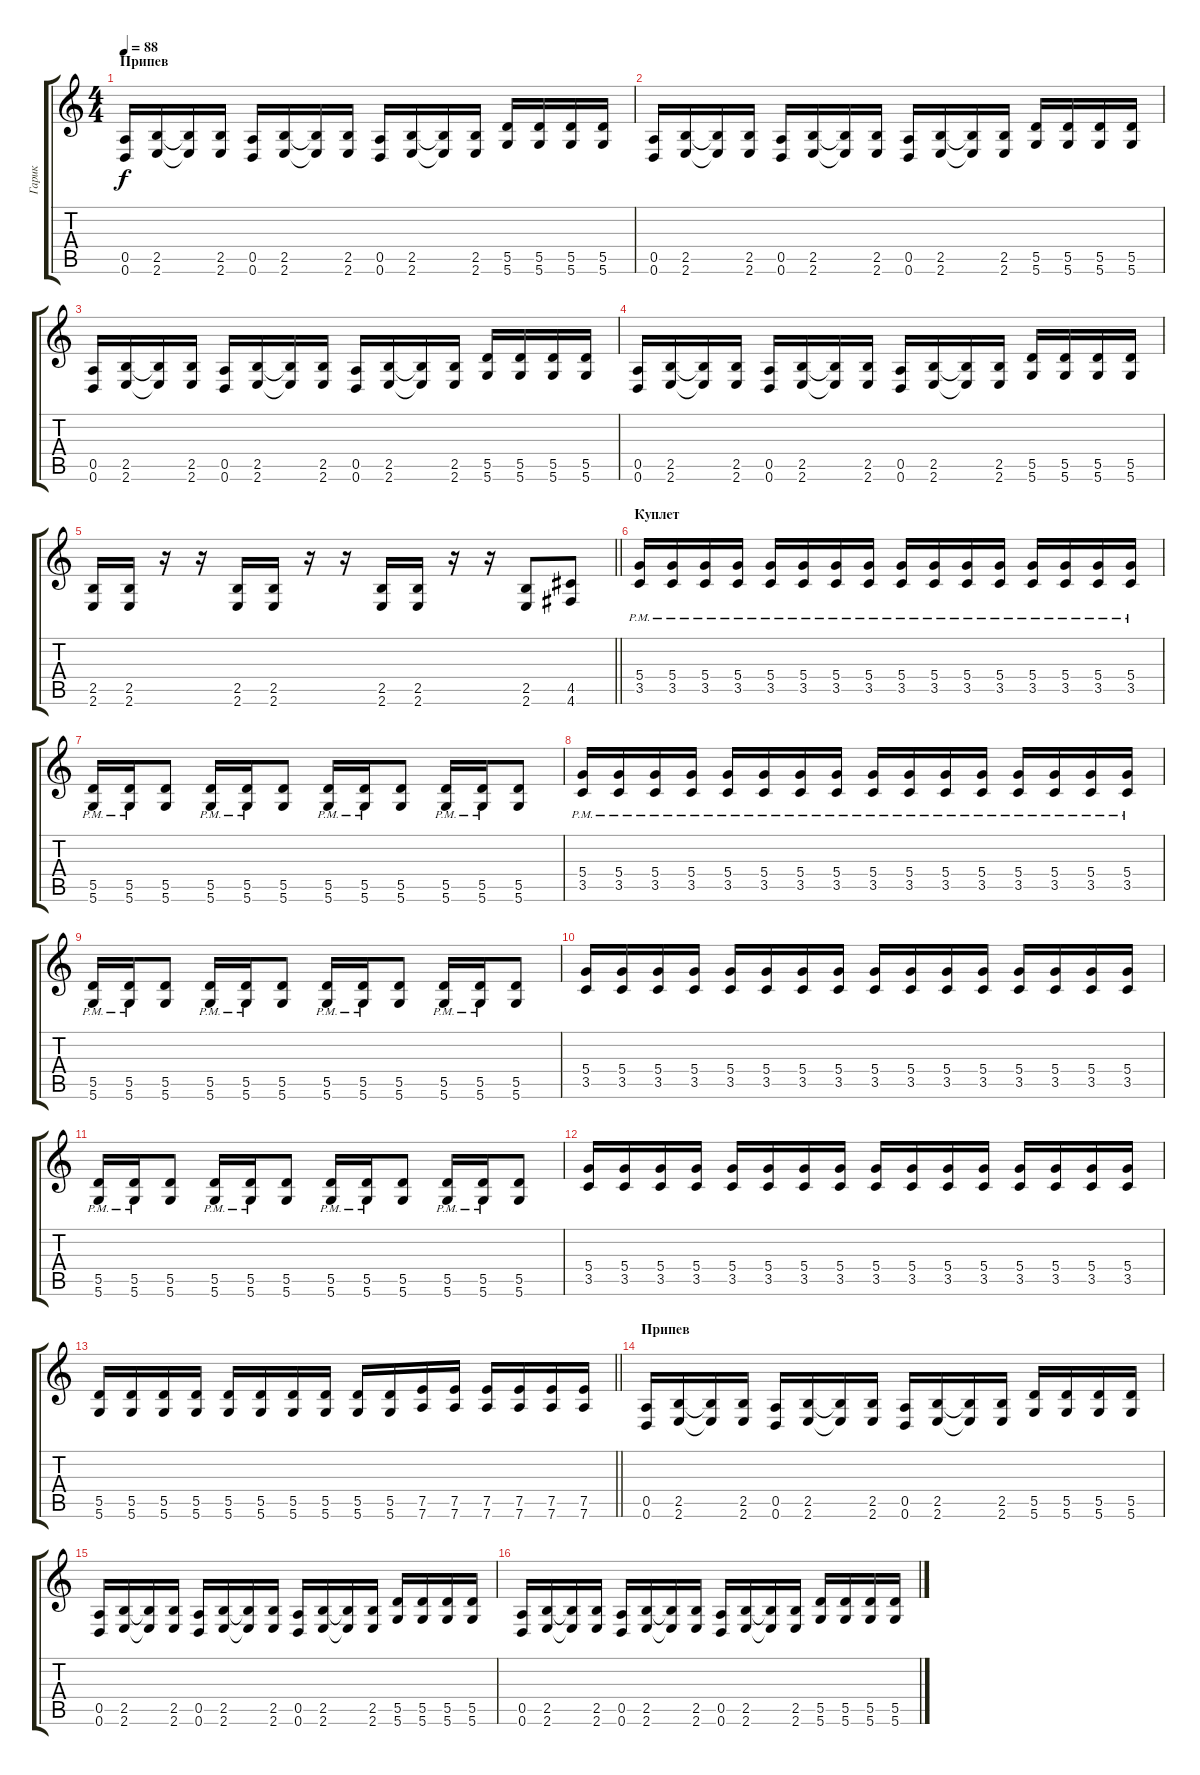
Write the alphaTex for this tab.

\track ("Гарик" "Гарик") {instrument distortionguitar}
\staff {score tabs}
\tuning (E4 B3 G3 D3 A2 D2) {hide}
\ts (4 4)
\section ("" "Припев")
\tempo 88
\clef g2
\ks c
(0.5 0.6).16{dy f} (2.5 2.6).16 (2.5{t} 2.6{t}).16 (2.5 2.6).16 (0.5 0.6).16 (2.5 2.6).16 (2.5{t} 2.6{t}).16 (2.5 2.6).16 (0.5 0.6).16 (2.5 2.6).16 (2.5{t} 2.6{t}).16 (2.5 2.6).16 (5.5 5.6).16 (5.5 5.6).16 (5.5 5.6).16 (5.5 5.6).16 |
(0.5 0.6).16 (2.5 2.6).16 (2.5{t} 2.6{t}).16 (2.5 2.6).16 (0.5 0.6).16 (2.5 2.6).16 (2.5{t} 2.6{t}).16 (2.5 2.6).16 (0.5 0.6).16 (2.5 2.6).16 (2.5{t} 2.6{t}).16 (2.5 2.6).16 (5.5 5.6).16 (5.5 5.6).16 (5.5 5.6).16 (5.5 5.6).16 |
(0.5 0.6).16 (2.5 2.6).16 (2.5{t} 2.6{t}).16 (2.5 2.6).16 (0.5 0.6).16 (2.5 2.6).16 (2.5{t} 2.6{t}).16 (2.5 2.6).16 (0.5 0.6).16 (2.5 2.6).16 (2.5{t} 2.6{t}).16 (2.5 2.6).16 (5.5 5.6).16 (5.5 5.6).16 (5.5 5.6).16 (5.5 5.6).16 |
(0.5 0.6).16 (2.5 2.6).16 (2.5{t} 2.6{t}).16 (2.5 2.6).16 (0.5 0.6).16 (2.5 2.6).16 (2.5{t} 2.6{t}).16 (2.5 2.6).16 (0.5 0.6).16 (2.5 2.6).16 (2.5{t} 2.6{t}).16 (2.5 2.6).16 (5.5 5.6).16 (5.5 5.6).16 (5.5 5.6).16 (5.5 5.6).16 |
\barLineRight lightlight
(2.5 2.6).16 (2.5 2.6).16 r.16 r.16 (2.5 2.6).16 (2.5 2.6).16 r.16 r.16 (2.5 2.6).16 (2.5 2.6).16 r.16 r.16 (2.5 2.6).8 (4.5 4.6).8 |
\section ("" "Куплет")
(5.4{pm} 3.5{pm}).16 (5.4{pm} 3.5{pm}).16 (5.4{pm} 3.5{pm}).16 (5.4{pm} 3.5{pm}).16 (5.4{pm} 3.5{pm}).16 (5.4{pm} 3.5{pm}).16 (5.4{pm} 3.5{pm}).16 (5.4{pm} 3.5{pm}).16 (5.4{pm} 3.5{pm}).16 (5.4{pm} 3.5{pm}).16 (5.4{pm} 3.5{pm}).16 (5.4{pm} 3.5{pm}).16 (5.4{pm} 3.5{pm}).16 (5.4{pm} 3.5{pm}).16 (5.4{pm} 3.5{pm}).16 (5.4{pm} 3.5{pm}).16 |
(5.5{pm} 5.6{pm}).16 (5.5{pm} 5.6{pm}).16 (5.5 5.6).8 (5.5{pm} 5.6{pm}).16 (5.5{pm} 5.6{pm}).16 (5.5 5.6).8 (5.5{pm} 5.6{pm}).16 (5.5{pm} 5.6{pm}).16 (5.5 5.6).8 (5.5{pm} 5.6{pm}).16 (5.5{pm} 5.6{pm}).16 (5.5 5.6).8 |
(5.4{pm} 3.5{pm}).16 (5.4{pm} 3.5{pm}).16 (5.4{pm} 3.5{pm}).16 (5.4{pm} 3.5{pm}).16 (5.4{pm} 3.5{pm}).16 (5.4{pm} 3.5{pm}).16 (5.4{pm} 3.5{pm}).16 (5.4{pm} 3.5{pm}).16 (5.4{pm} 3.5{pm}).16 (5.4{pm} 3.5{pm}).16 (5.4{pm} 3.5{pm}).16 (5.4{pm} 3.5{pm}).16 (5.4{pm} 3.5{pm}).16 (5.4{pm} 3.5{pm}).16 (5.4{pm} 3.5{pm}).16 (5.4{pm} 3.5{pm}).16 |
(5.5{pm} 5.6{pm}).16 (5.5{pm} 5.6{pm}).16 (5.5 5.6).8 (5.5{pm} 5.6{pm}).16 (5.5{pm} 5.6{pm}).16 (5.5 5.6).8 (5.5{pm} 5.6{pm}).16 (5.5{pm} 5.6{pm}).16 (5.5 5.6).8 (5.5{pm} 5.6{pm}).16 (5.5{pm} 5.6{pm}).16 (5.5 5.6).8 |
(5.4 3.5).16 (5.4 3.5).16 (5.4 3.5).16 (5.4 3.5).16 (5.4 3.5).16 (5.4 3.5).16 (5.4 3.5).16 (5.4 3.5).16 (5.4 3.5).16 (5.4 3.5).16 (5.4 3.5).16 (5.4 3.5).16 (5.4 3.5).16 (5.4 3.5).16 (5.4 3.5).16 (5.4 3.5).16 |
(5.5{pm} 5.6{pm}).16 (5.5{pm} 5.6{pm}).16 (5.5 5.6).8 (5.5{pm} 5.6{pm}).16 (5.5{pm} 5.6{pm}).16 (5.5 5.6).8 (5.5{pm} 5.6{pm}).16 (5.5{pm} 5.6{pm}).16 (5.5 5.6).8 (5.5{pm} 5.6{pm}).16 (5.5{pm} 5.6{pm}).16 (5.5 5.6).8 |
(5.4 3.5).16 (5.4 3.5).16 (5.4 3.5).16 (5.4 3.5).16 (5.4 3.5).16 (5.4 3.5).16 (5.4 3.5).16 (5.4 3.5).16 (5.4 3.5).16 (5.4 3.5).16 (5.4 3.5).16 (5.4 3.5).16 (5.4 3.5).16 (5.4 3.5).16 (5.4 3.5).16 (5.4 3.5).16 |
\barLineRight lightlight
(5.5 5.6).16 (5.5 5.6).16 (5.5 5.6).16 (5.5 5.6).16 (5.5 5.6).16 (5.5 5.6).16 (5.5 5.6).16 (5.5 5.6).16 (5.5 5.6).16 (5.5 5.6).16 (7.5 7.6).16 (7.5 7.6).16 (7.5 7.6).16 (7.5 7.6).16 (7.5 7.6).16 (7.5 7.6).16 |
\section ("" "Припев")
(0.5 0.6).16 (2.5 2.6).16 (2.5{t} 2.6{t}).16 (2.5 2.6).16 (0.5 0.6).16 (2.5 2.6).16 (2.5{t} 2.6{t}).16 (2.5 2.6).16 (0.5 0.6).16 (2.5 2.6).16 (2.5{t} 2.6{t}).16 (2.5 2.6).16 (5.5 5.6).16 (5.5 5.6).16 (5.5 5.6).16 (5.5 5.6).16 |
(0.5 0.6).16 (2.5 2.6).16 (2.5{t} 2.6{t}).16 (2.5 2.6).16 (0.5 0.6).16 (2.5 2.6).16 (2.5{t} 2.6{t}).16 (2.5 2.6).16 (0.5 0.6).16 (2.5 2.6).16 (2.5{t} 2.6{t}).16 (2.5 2.6).16 (5.5 5.6).16 (5.5 5.6).16 (5.5 5.6).16 (5.5 5.6).16 |
(0.5 0.6).16 (2.5 2.6).16 (2.5{t} 2.6{t}).16 (2.5 2.6).16 (0.5 0.6).16 (2.5 2.6).16 (2.5{t} 2.6{t}).16 (2.5 2.6).16 (0.5 0.6).16 (2.5 2.6).16 (2.5{t} 2.6{t}).16 (2.5 2.6).16 (5.5 5.6).16 (5.5 5.6).16 (5.5 5.6).16 (5.5 5.6).16
